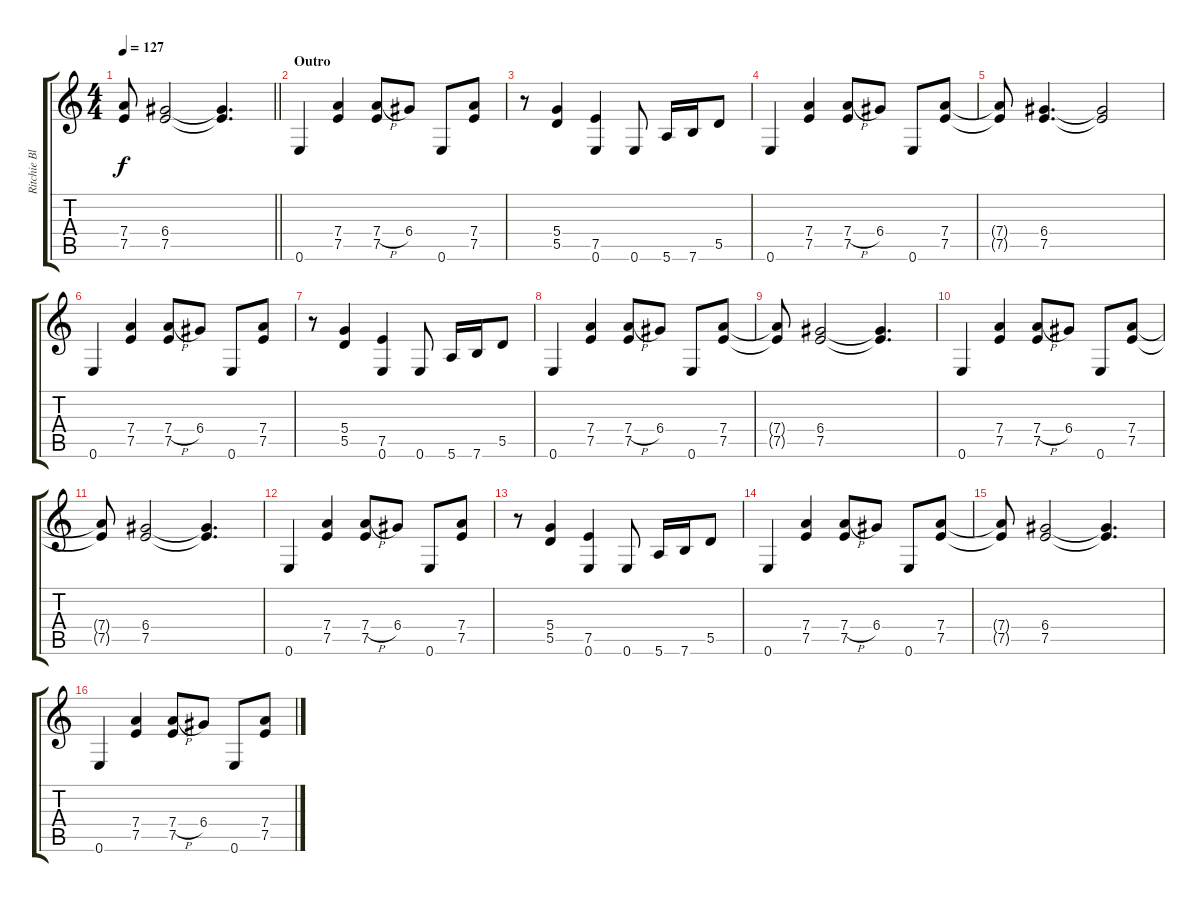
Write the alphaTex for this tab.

\track ("Ritchie Blackmore" "Ritchie Bl") {instrument overdrivenguitar}
\staff {score tabs}
\tuning (E4 B3 G3 D3 A2 E2) {hide}
\ts (4 4)
\tempo 127
\clef g2
\barLineRight lightlight
\ks c
(7.4{t} 7.5{t}).8{dy f} (6.4 7.5).2 (6.4{t} 7.5{t}).4{d} |
\section ("" "Outro")
0.6.4 (7.4 7.5).4 (7.4{h} 7.5).8 6.4.8 0.6.8 (7.4 7.5).8 |
r.8 (5.4 5.5).4 (7.5 0.6).4 0.6.8 5.6.16 7.6.16 5.5.8 |
0.6.4 (7.4 7.5).4 (7.4{h} 7.5).8 6.4.8 0.6.8 (7.4 7.5).8 |
(7.4{t} 7.5{t}).8 (6.4 7.5).4{d} (6.4{t} 7.5{t}).2 |
0.6.4 (7.4 7.5).4 (7.4{h} 7.5).8 6.4.8 0.6.8 (7.4 7.5).8 |
r.8 (5.4 5.5).4 (7.5 0.6).4 0.6.8 5.6.16 7.6.16 5.5.8 |
0.6.4 (7.4 7.5).4 (7.4{h} 7.5).8 6.4.8 0.6.8 (7.4 7.5).8 |
(7.4{t} 7.5{t}).8 (6.4 7.5).2 (6.4{t} 7.5{t}).4{d} |
0.6.4 (7.4 7.5).4 (7.4{h} 7.5).8 6.4.8 0.6.8 (7.4 7.5).8 |
(7.4{t} 7.5{t}).8 (6.4 7.5).2 (6.4{t} 7.5{t}).4{d} |
0.6.4 (7.4 7.5).4 (7.4{h} 7.5).8 6.4.8 0.6.8 (7.4 7.5).8 |
r.8 (5.4 5.5).4 (7.5 0.6).4 0.6.8 5.6.16 7.6.16 5.5.8 |
0.6.4 (7.4 7.5).4 (7.4{h} 7.5).8 6.4.8 0.6.8 (7.4 7.5).8 |
(7.4{t} 7.5{t}).8 (6.4 7.5).2 (6.4{t} 7.5{t}).4{d} |
0.6.4 (7.4 7.5).4 (7.4{h} 7.5).8 6.4.8 0.6.8 (7.4 7.5).8
